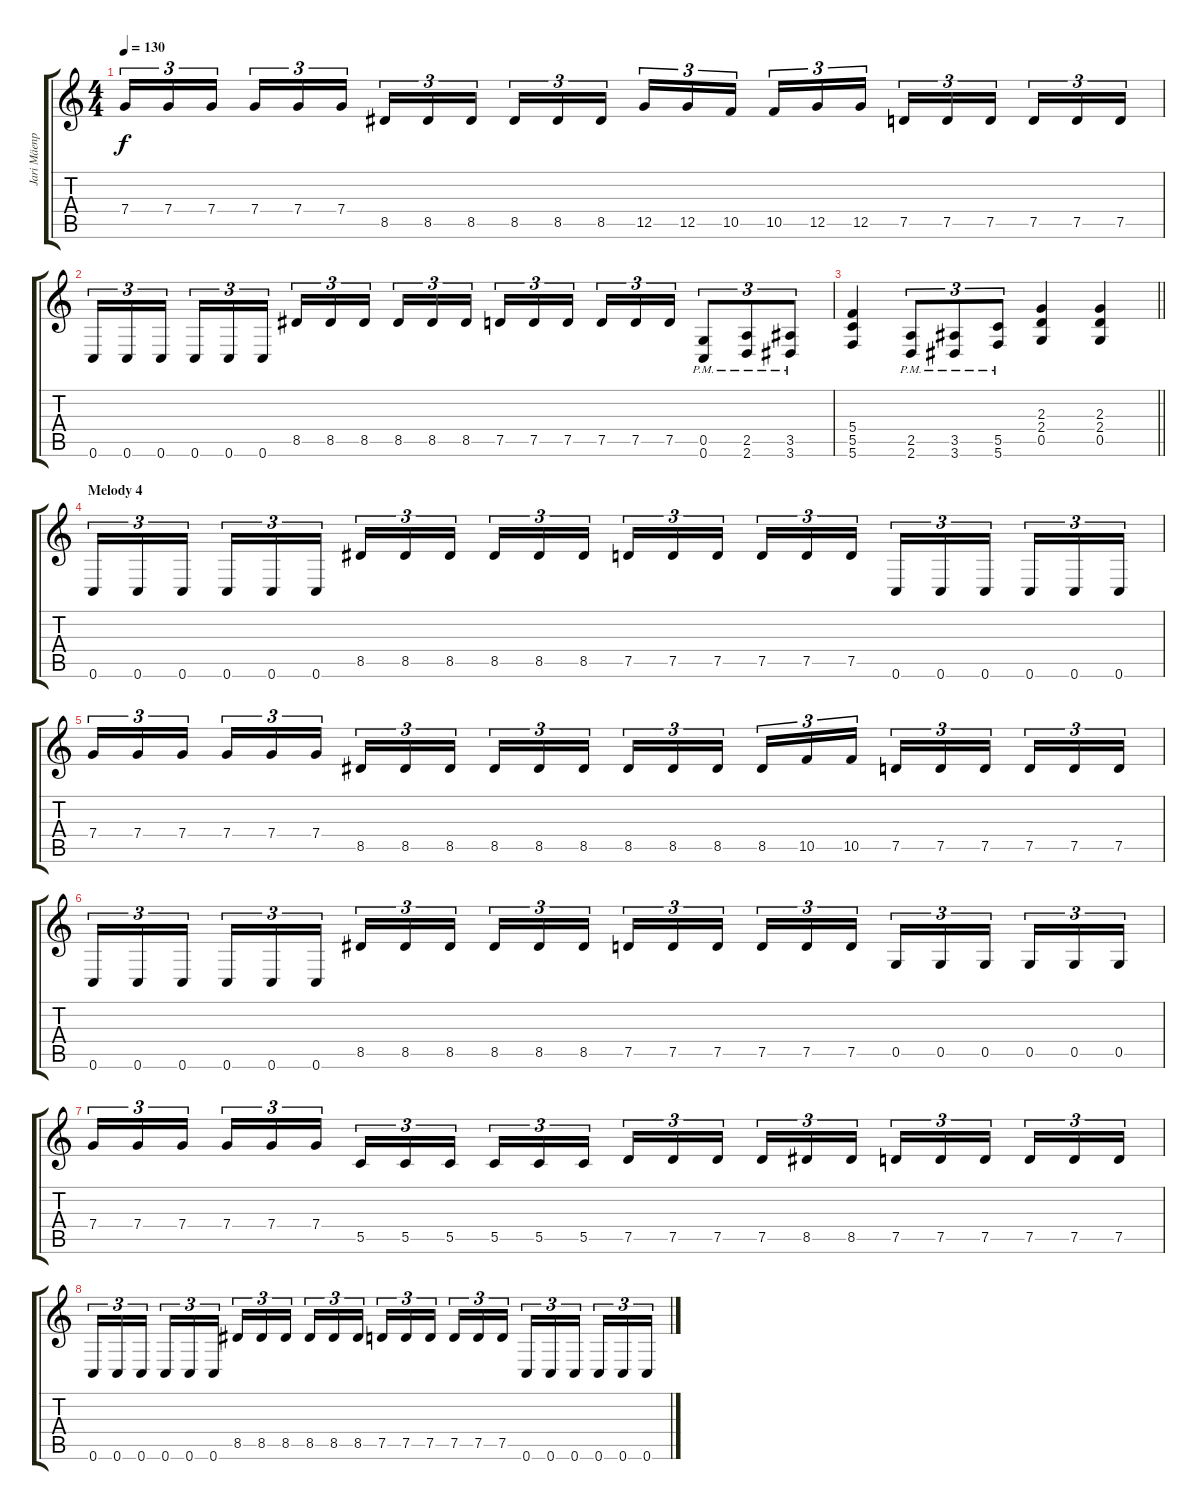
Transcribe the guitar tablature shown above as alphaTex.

\track ("Jari Mäenpää" "Jari Mäenp") {instrument distortionguitar}
\staff {score tabs}
\tuning (D4 A3 F3 C3 G2 C2) {hide}
\ts (4 4)
\tempo 130
\clef g2
\ks c
7.4.16{tu (3 2) dy f} 7.4.16{tu (3 2)} 7.4.16{tu (3 2) beam splitsecondary} 7.4.16{tu (3 2)} 7.4.16{tu (3 2)} 7.4.16{tu (3 2)} 8.5.16{tu (3 2)} 8.5.16{tu (3 2)} 8.5.16{tu (3 2) beam splitsecondary} 8.5.16{tu (3 2)} 8.5.16{tu (3 2)} 8.5.16{tu (3 2)} 12.5.16{tu (3 2)} 12.5.16{tu (3 2)} 10.5.16{tu (3 2) beam splitsecondary} 10.5.16{tu (3 2)} 12.5.16{tu (3 2)} 12.5.16{tu (3 2)} 7.5.16{tu (3 2)} 7.5.16{tu (3 2)} 7.5.16{tu (3 2) beam splitsecondary} 7.5.16{tu (3 2)} 7.5.16{tu (3 2)} 7.5.16{tu (3 2)} |
0.6.16{tu (3 2)} 0.6.16{tu (3 2)} 0.6.16{tu (3 2) beam splitsecondary} 0.6.16{tu (3 2)} 0.6.16{tu (3 2)} 0.6.16{tu (3 2)} 8.5.16{tu (3 2)} 8.5.16{tu (3 2)} 8.5.16{tu (3 2) beam splitsecondary} 8.5.16{tu (3 2)} 8.5.16{tu (3 2)} 8.5.16{tu (3 2)} 7.5.16{tu (3 2)} 7.5.16{tu (3 2)} 7.5.16{tu (3 2) beam splitsecondary} 7.5.16{tu (3 2)} 7.5.16{tu (3 2)} 7.5.16{tu (3 2)} (0.5{pm} 0.6{pm}).8{tu (3 2)} (2.5{pm} 2.6{pm}).8{tu (3 2)} (3.5{pm} 3.6{pm}).8{tu (3 2)} |
\barLineRight lightlight
(5.4 5.5 5.6).4 (2.5{pm} 2.6{pm}).8{tu (3 2)} (3.5{pm} 3.6{pm}).8{tu (3 2)} (5.5{pm} 5.6{pm}).8{tu (3 2)} (2.3 2.4 0.5).4 (2.3 2.4 0.5).4 |
\section ("" "Melody 4")
0.6.16{tu (3 2)} 0.6.16{tu (3 2)} 0.6.16{tu (3 2) beam splitsecondary} 0.6.16{tu (3 2)} 0.6.16{tu (3 2)} 0.6.16{tu (3 2)} 8.5.16{tu (3 2)} 8.5.16{tu (3 2)} 8.5.16{tu (3 2) beam splitsecondary} 8.5.16{tu (3 2)} 8.5.16{tu (3 2)} 8.5.16{tu (3 2)} 7.5.16{tu (3 2)} 7.5.16{tu (3 2)} 7.5.16{tu (3 2) beam splitsecondary} 7.5.16{tu (3 2)} 7.5.16{tu (3 2)} 7.5.16{tu (3 2)} 0.6.16{tu (3 2)} 0.6.16{tu (3 2)} 0.6.16{tu (3 2) beam splitsecondary} 0.6.16{tu (3 2)} 0.6.16{tu (3 2)} 0.6.16{tu (3 2)} |
7.4.16{tu (3 2)} 7.4.16{tu (3 2)} 7.4.16{tu (3 2) beam splitsecondary} 7.4.16{tu (3 2)} 7.4.16{tu (3 2)} 7.4.16{tu (3 2)} 8.5.16{tu (3 2)} 8.5.16{tu (3 2)} 8.5.16{tu (3 2) beam splitsecondary} 8.5.16{tu (3 2)} 8.5.16{tu (3 2)} 8.5.16{tu (3 2)} 8.5.16{tu (3 2)} 8.5.16{tu (3 2)} 8.5.16{tu (3 2) beam splitsecondary} 8.5.16{tu (3 2)} 10.5.16{tu (3 2)} 10.5.16{tu (3 2)} 7.5.16{tu (3 2)} 7.5.16{tu (3 2)} 7.5.16{tu (3 2) beam splitsecondary} 7.5.16{tu (3 2)} 7.5.16{tu (3 2)} 7.5.16{tu (3 2)} |
0.6.16{tu (3 2)} 0.6.16{tu (3 2)} 0.6.16{tu (3 2) beam splitsecondary} 0.6.16{tu (3 2)} 0.6.16{tu (3 2)} 0.6.16{tu (3 2)} 8.5.16{tu (3 2)} 8.5.16{tu (3 2)} 8.5.16{tu (3 2) beam splitsecondary} 8.5.16{tu (3 2)} 8.5.16{tu (3 2)} 8.5.16{tu (3 2)} 7.5.16{tu (3 2)} 7.5.16{tu (3 2)} 7.5.16{tu (3 2) beam splitsecondary} 7.5.16{tu (3 2)} 7.5.16{tu (3 2)} 7.5.16{tu (3 2)} 0.5.16{tu (3 2)} 0.5.16{tu (3 2)} 0.5.16{tu (3 2) beam splitsecondary} 0.5.16{tu (3 2)} 0.5.16{tu (3 2)} 0.5.16{tu (3 2)} |
7.4.16{tu (3 2)} 7.4.16{tu (3 2)} 7.4.16{tu (3 2) beam splitsecondary} 7.4.16{tu (3 2)} 7.4.16{tu (3 2)} 7.4.16{tu (3 2)} 5.5.16{tu (3 2)} 5.5.16{tu (3 2)} 5.5.16{tu (3 2) beam splitsecondary} 5.5.16{tu (3 2)} 5.5.16{tu (3 2)} 5.5.16{tu (3 2)} 7.5.16{tu (3 2)} 7.5.16{tu (3 2)} 7.5.16{tu (3 2) beam splitsecondary} 7.5.16{tu (3 2)} 8.5.16{tu (3 2)} 8.5.16{tu (3 2)} 7.5.16{tu (3 2)} 7.5.16{tu (3 2)} 7.5.16{tu (3 2) beam splitsecondary} 7.5.16{tu (3 2)} 7.5.16{tu (3 2)} 7.5.16{tu (3 2)} |
0.6.16{tu (3 2)} 0.6.16{tu (3 2)} 0.6.16{tu (3 2) beam splitsecondary} 0.6.16{tu (3 2)} 0.6.16{tu (3 2)} 0.6.16{tu (3 2)} 8.5.16{tu (3 2)} 8.5.16{tu (3 2)} 8.5.16{tu (3 2) beam splitsecondary} 8.5.16{tu (3 2)} 8.5.16{tu (3 2)} 8.5.16{tu (3 2)} 7.5.16{tu (3 2)} 7.5.16{tu (3 2)} 7.5.16{tu (3 2) beam splitsecondary} 7.5.16{tu (3 2)} 7.5.16{tu (3 2)} 7.5.16{tu (3 2)} 0.6.16{tu (3 2)} 0.6.16{tu (3 2)} 0.6.16{tu (3 2) beam splitsecondary} 0.6.16{tu (3 2)} 0.6.16{tu (3 2)} 0.6.16{tu (3 2)}
